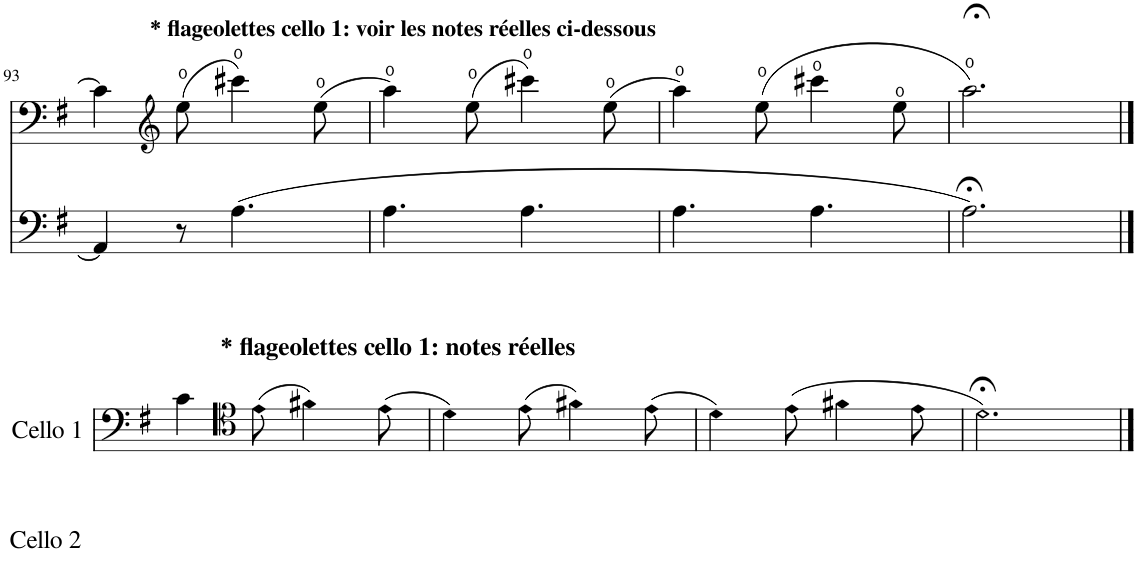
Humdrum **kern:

**kern	**kern
*part2	*part1
*staff2	*staff1
*I"Cello 2	*I"Cello 1
!!LO:PB:g=z
*clefF4	*clefF4
*k[f#]	*k[f#]
*M6/8	*M6/8
=93	=93
4AA/]	4c\]
*	*clefG2
!	!LO:TX:a:B:t=* flageolettes cello 1&colon; voir les notes réelles ci-dessous
8r	(8ee\
(4.A\	4ccc#X\)
.	(8ee\
=94	=94
4.A\	4aa\)
.	(8ee\
4.A\	4ccc#X\)
.	(8ee\
=95	=95
4.A\	4aa\)
.	(8ee\
4.A\	4ccc#X\
.	8ee\
=96	=96
2.A;<\)	2.aa;<\)
!!LO:LB:g=z
==93	==93
*	*clefF4
2.r	4c\
*	*clefC4
!	!LO:TX:a:B:t=* flageolettes cello 1&colon; notes réelles
.	(8e\
.	4f#X\)
.	(8e\
=94	=94
2.r	4d\)
.	(8e\
.	4f#X\)
.	(8e\
=95	=95
2.r	4d\)
.	(8e\
.	4f#X\
.	8e\
=96	=96
2.r	2.d;<\)
==	==
*-	*-
